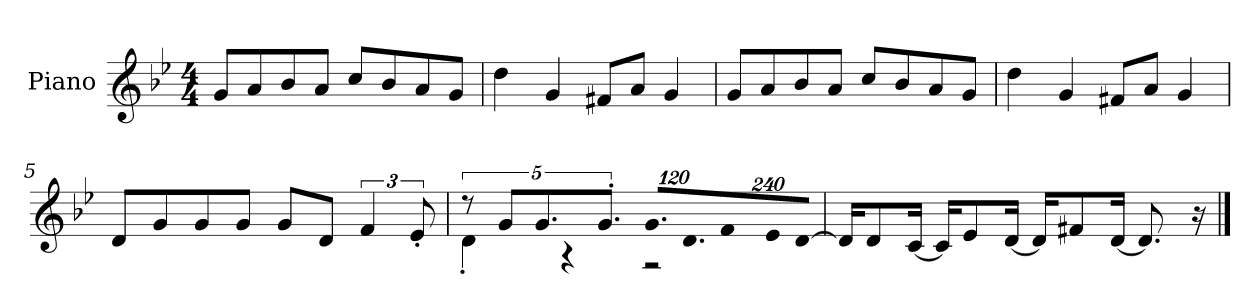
**kern
*part1
*staff1
*I"Piano
*I'P-no
*clefG2
*k[b-e-]
*M4/4
*MM90
=1
8g/L
8a/
8b-/
8a/J
8cc/L
8b-/
8a/
8g/J
=2
4dd\
4g/
8f#X/L
8a/J
4g/
=3
8g/L
8a/
8b-/
8a/J
8cc/L
8b-/
8a/
8g/J
=4
4dd\
4g/
8f#X/L
8a/J
4g/
=5
8d/L
8g/
8g/
8g/J
8g/L
8d/J
6f/
12e-'/
!!LO:LB:g=z
=6
*^
10r	4d'\
10g/L	.
10.g/	.
.	4r
10.g'/J	.
*Xbrackettup	*
!LO:N:vis=16.	!
960%103g/LL	2r
!LO:N:vis=16.	!
960%103d/J	.
!LO:N:vis=8	!
960%137f/	.
!LO:N:vis=16	!
1920%137e-/L	.
!LO:N:vis=16	!
[1920%137d/JJ	.
*v	*v
=7
16d/KL]
8d/
[16c/Jk
16c/KL]
8e-/
[16d/Jk
16d/KL]
8f#X/
[16d/Jk
8.d/]
16r
==
*-
